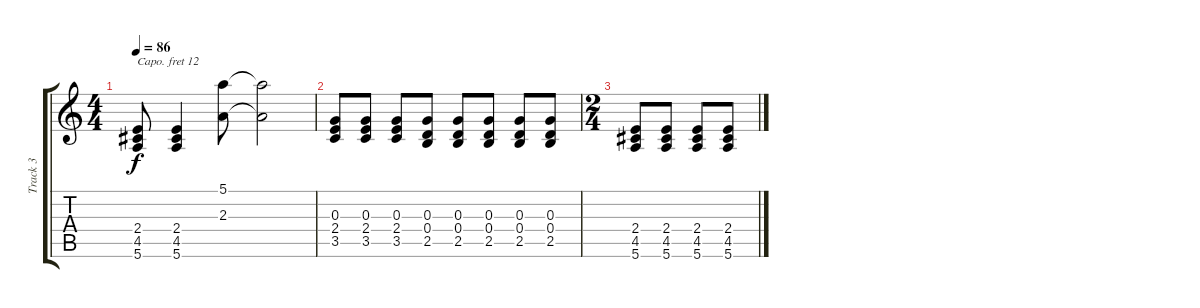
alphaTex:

\track ("Track 3" "Track 3") {instrument acousticgrandpiano}
\staff {score tabs}
\capo 12
\tuning (E4 B3 G3 D3 A2 E2) {hide}
\ts (4 4)
\tempo 86
\clef g2
\ks c
(2.4 4.5 5.6).8{dy f} (2.4 4.5 5.6).4 (5.1 2.3).8 (5.1{t} 2.3{t}).2 |
(0.3 2.4 3.5).8 (0.3 2.4 3.5).8 (0.3 2.4 3.5).8 (0.3 0.4 2.5).8 (0.3 0.4 2.5).8 (0.3 0.4 2.5).8 (0.3 0.4 2.5).8 (0.3 0.4 2.5).8 |
\ts (2 4)
(2.4 4.5 5.6).8 (2.4 4.5 5.6).8 (2.4 4.5 5.6).8 (2.4 4.5 5.6).8
